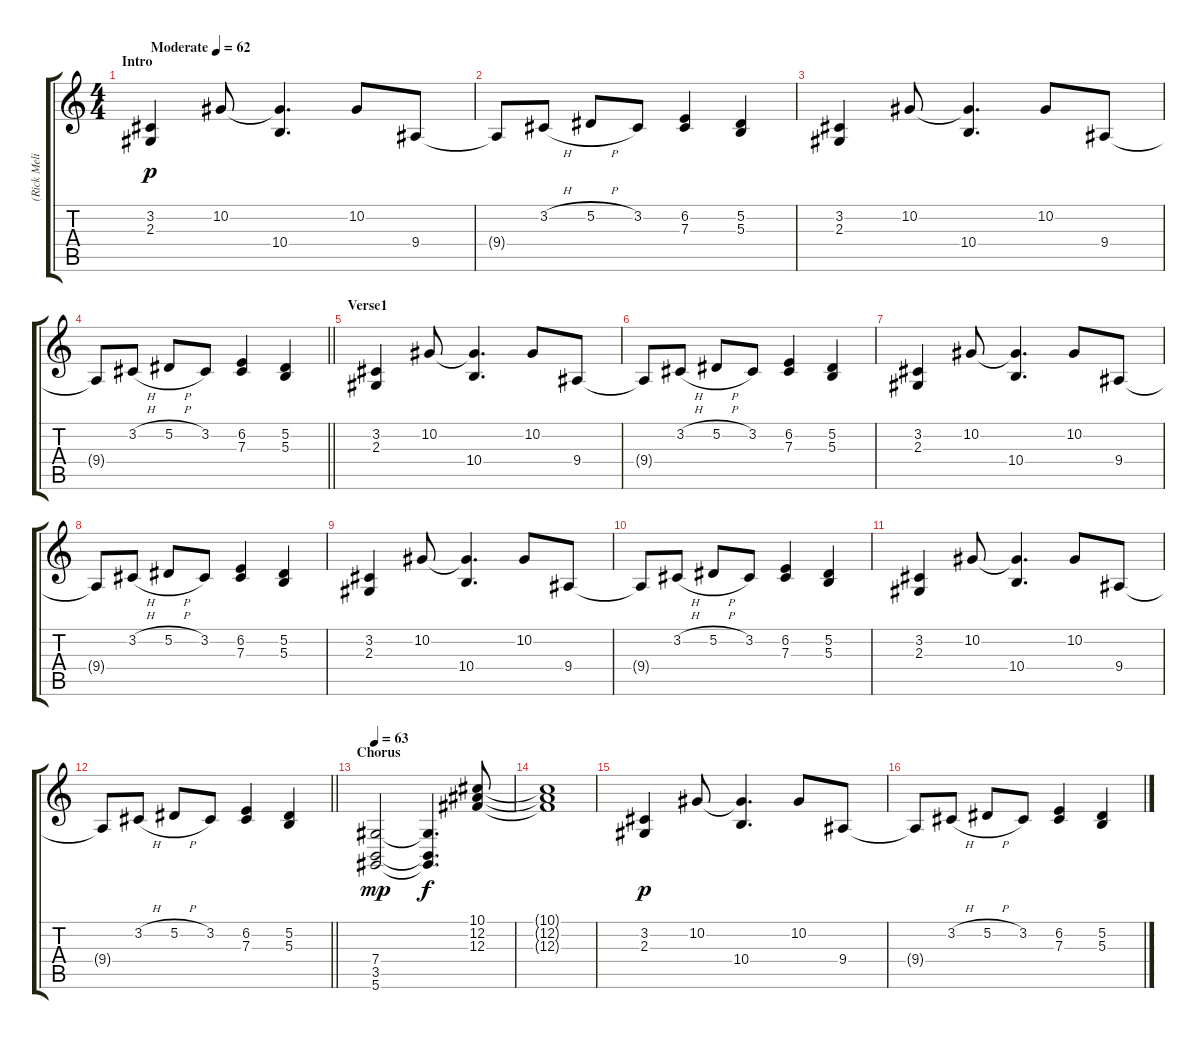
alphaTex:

\track ("(Rick Melick - Keyboard)" "(Rick Meli") {instrument drawbarorgan}
\staff {score tabs}
\tuning (Eb4 Bb3 Gb3 Db3 Ab2 Eb2) {hide}
\ts (4 4)
\section ("" "Intro")
\tempo (62 "Moderate")
\clef g2
\ks c
(3.2 2.3).4{dy p instrument drawbarorgan} 10.2.8 (10.2{t} 10.4).4{d} 10.2.8 9.4.8 |
9.4{t}.8 3.2{h}.8 5.2{h}.8 3.2.8 (6.2 7.3).4 (5.2 5.3).4 |
(3.2 2.3).4 10.2.8 (10.2{t} 10.4).4{d} 10.2.8 9.4.8 |
\barLineRight lightlight
9.4{t}.8 3.2{h}.8 5.2{h}.8 3.2.8 (6.2 7.3).4 (5.2 5.3).4 |
\section ("" "Verse1")
(3.2 2.3).4 10.2.8 (10.2{t} 10.4).4{d} 10.2.8 9.4.8 |
9.4{t}.8 3.2{h}.8 5.2{h}.8 3.2.8 (6.2 7.3).4 (5.2 5.3).4 |
(3.2 2.3).4 10.2.8 (10.2{t} 10.4).4{d} 10.2.8 9.4.8 |
9.4{t}.8 3.2{h}.8 5.2{h}.8 3.2.8 (6.2 7.3).4 (5.2 5.3).4 |
(3.2 2.3).4 10.2.8 (10.2{t} 10.4).4{d} 10.2.8 9.4.8 |
9.4{t}.8 3.2{h}.8 5.2{h}.8 3.2.8 (6.2 7.3).4 (5.2 5.3).4 |
(3.2 2.3).4 10.2.8 (10.2{t} 10.4).4{d} 10.2.8 9.4.8 |
\barLineRight lightlight
9.4{t}.8 3.2{h}.8 5.2{h}.8 3.2.8 (6.2 7.3).4 (5.2 5.3).4 |
\section ("" "Chorus")
\tempo 63
(7.4 3.5 5.6).2{dy mp} (7.4{t} 3.5{t} 5.6{t}).4{d dy f} (10.1 12.2 12.3).8 |
(10.1{t} 12.2{t} 12.3{t}).1 |
(3.2 2.3).4{dy p} 10.2.8 (10.2{t} 10.4).4{d} 10.2.8 9.4.8 |
9.4{t}.8 3.2{h}.8 5.2{h}.8 3.2.8 (6.2 7.3).4 (5.2 5.3).4
